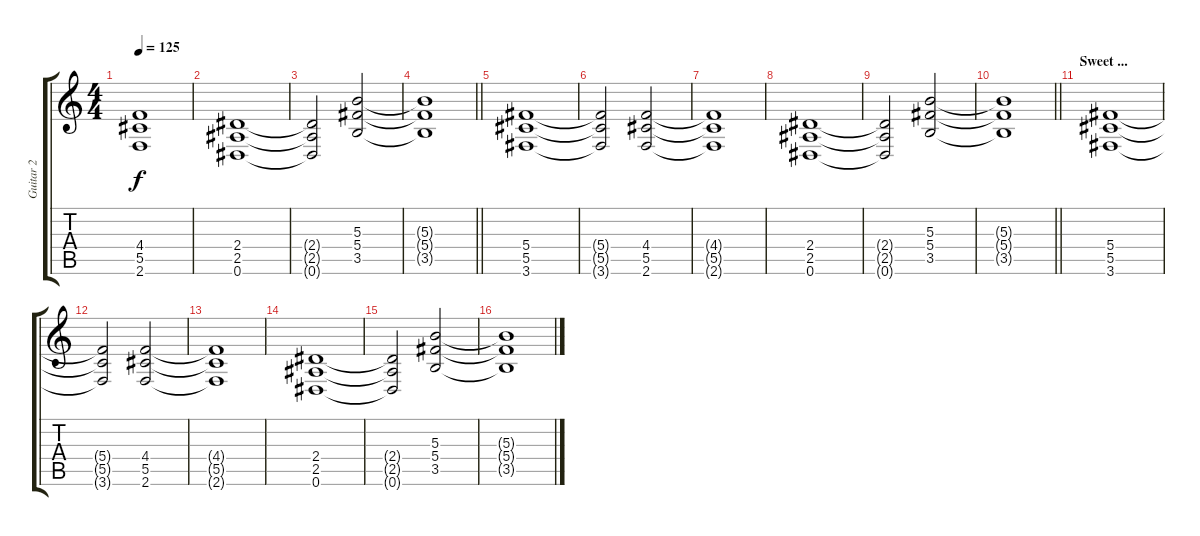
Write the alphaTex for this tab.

\track ("Guitar 2" "Guitar 2") {instrument acousticguitarsteel}
\staff {score tabs}
\tuning (Eb4 Bb3 Gb3 Db3 Ab2 Eb2) {hide}
\ts (4 4)
\tempo 125
\clef g2
\ks c
(4.4{t} 5.5{t} 2.6{t}).1{dy f} |
(2.4 2.5 0.6).1 |
(2.4{t} 2.5{t} 0.6{t}).2 (5.3 5.4 3.5).2 |
\barLineRight lightlight
(5.3{t} 5.4{t} 3.5{t}).1 |
(5.4 5.5 3.6).1{volume 11 instrument distortionguitar} |
(5.4{t} 5.5{t} 3.6{t}).2 (4.4 5.5 2.6).2 |
(4.4{t} 5.5{t} 2.6{t}).1 |
(2.4 2.5 0.6).1 |
(2.4{t} 2.5{t} 0.6{t}).2 (5.3 5.4 3.5).2 |
\barLineRight lightlight
(5.3{t} 5.4{t} 3.5{t}).1 |
\section ("" "Sweet ...")
(5.4 5.5 3.6).1{volume 11 instrument distortionguitar} |
(5.4{t} 5.5{t} 3.6{t}).2 (4.4 5.5 2.6).2 |
(4.4{t} 5.5{t} 2.6{t}).1 |
(2.4 2.5 0.6).1 |
(2.4{t} 2.5{t} 0.6{t}).2 (5.3 5.4 3.5).2 |
(5.3{t} 5.4{t} 3.5{t}).1
